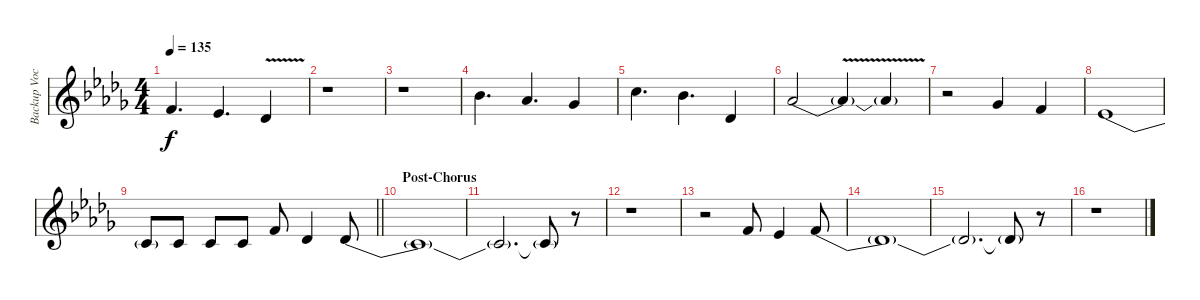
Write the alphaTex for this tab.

\track ("Backup Vocals I" "Backup Voc") {instrument lead6voice}
\staff {score}
\tuning (D4 A3 F3 C3 G2 C2) {hide}
\ts (4 4)
\tempo 135
\clef g2
\ks db
12.3.4{d dy f} 15.4.4{d} 13.4{v}.4 |
r.1 |
r.1 |
13.2.4{d} 15.3.4{d} 13.3.4 |
15.2.4{d} 13.2.4{d} 13.4.4 |
13.3{be (custom 0 4 10 4 15 0 20 4 60 4)}.2 13.3{v t}.4 13.3{be (custom 0 4 25 4 35 0 60 0) t}.4 |
r.2 13.3.4 12.3.4 |
12.4{be (custom 0 6 5 6 7 2 36 2 38 0 60 0)}.1 |
\barLineRight lightlight
12.4{t}.8 12.4.8 12.4.8 12.4.8 12.3.8 13.4.4 12.4{be (custom 0 2 2 2 4 0 6 2 52 2 54 0 60 0)}.8 |
\section ("" "Post-Chorus")
12.4{t}.1 |
12.4{t}.2{d} 12.4{t}.8 r.8 |
r.1 |
r.2 12.3.8 15.4.4 13.4{be (custom 0 8 2 8 4 4 6 8 29 8 31 10 41 10 43 8 49 8 51 4 53 4 55 0 60 0)}.8 |
13.4{t}.1 |
13.4{t}.2{d} 13.4{t}.8 r.8 |
r.1
